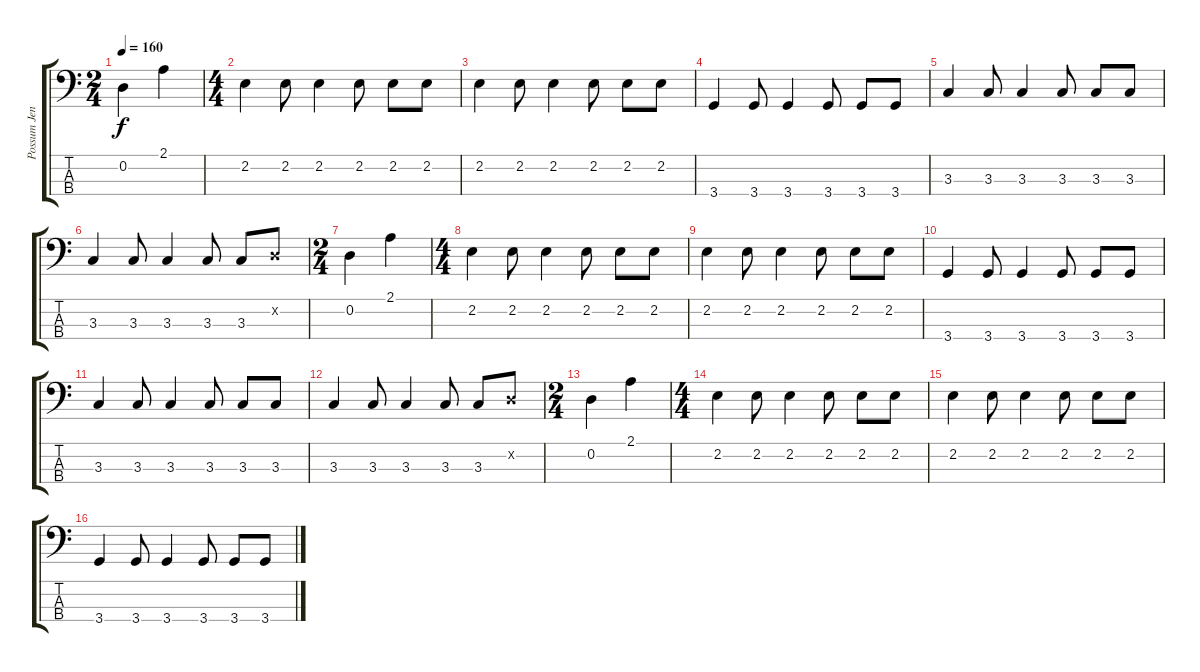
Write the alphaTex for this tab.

\track ("Possum Jenkins (Bass)" "Possum Jen") {instrument fretlessbass}
\staff {score tabs}
\tuning (G2 D2 A1 E1) {hide}
\ts (2 4)
\tempo 160
\clef f4
\ks c
0.2.4{dy f} 2.1.4 |
\ts (4 4)
2.2.4 2.2.8 2.2.4 2.2.8 2.2.8 2.2.8 |
2.2.4 2.2.8 2.2.4 2.2.8 2.2.8 2.2.8 |
3.4.4 3.4.8 3.4.4 3.4.8 3.4.8 3.4.8 |
3.3.4 3.3.8 3.3.4 3.3.8 3.3.8 3.3.8 |
3.3.4 3.3.8 3.3.4 3.3.8 3.3.8 0.2{x}.8 |
\ts (2 4)
0.2.4 2.1.4 |
\ts (4 4)
2.2.4 2.2.8 2.2.4 2.2.8 2.2.8 2.2.8 |
2.2.4 2.2.8 2.2.4 2.2.8 2.2.8 2.2.8 |
3.4.4 3.4.8 3.4.4 3.4.8 3.4.8 3.4.8 |
3.3.4 3.3.8 3.3.4 3.3.8 3.3.8 3.3.8 |
3.3.4 3.3.8 3.3.4 3.3.8 3.3.8 0.2{x}.8 |
\ts (2 4)
0.2.4 2.1.4 |
\ts (4 4)
2.2.4 2.2.8 2.2.4 2.2.8 2.2.8 2.2.8 |
2.2.4 2.2.8 2.2.4 2.2.8 2.2.8 2.2.8 |
3.4.4 3.4.8 3.4.4 3.4.8 3.4.8 3.4.8
